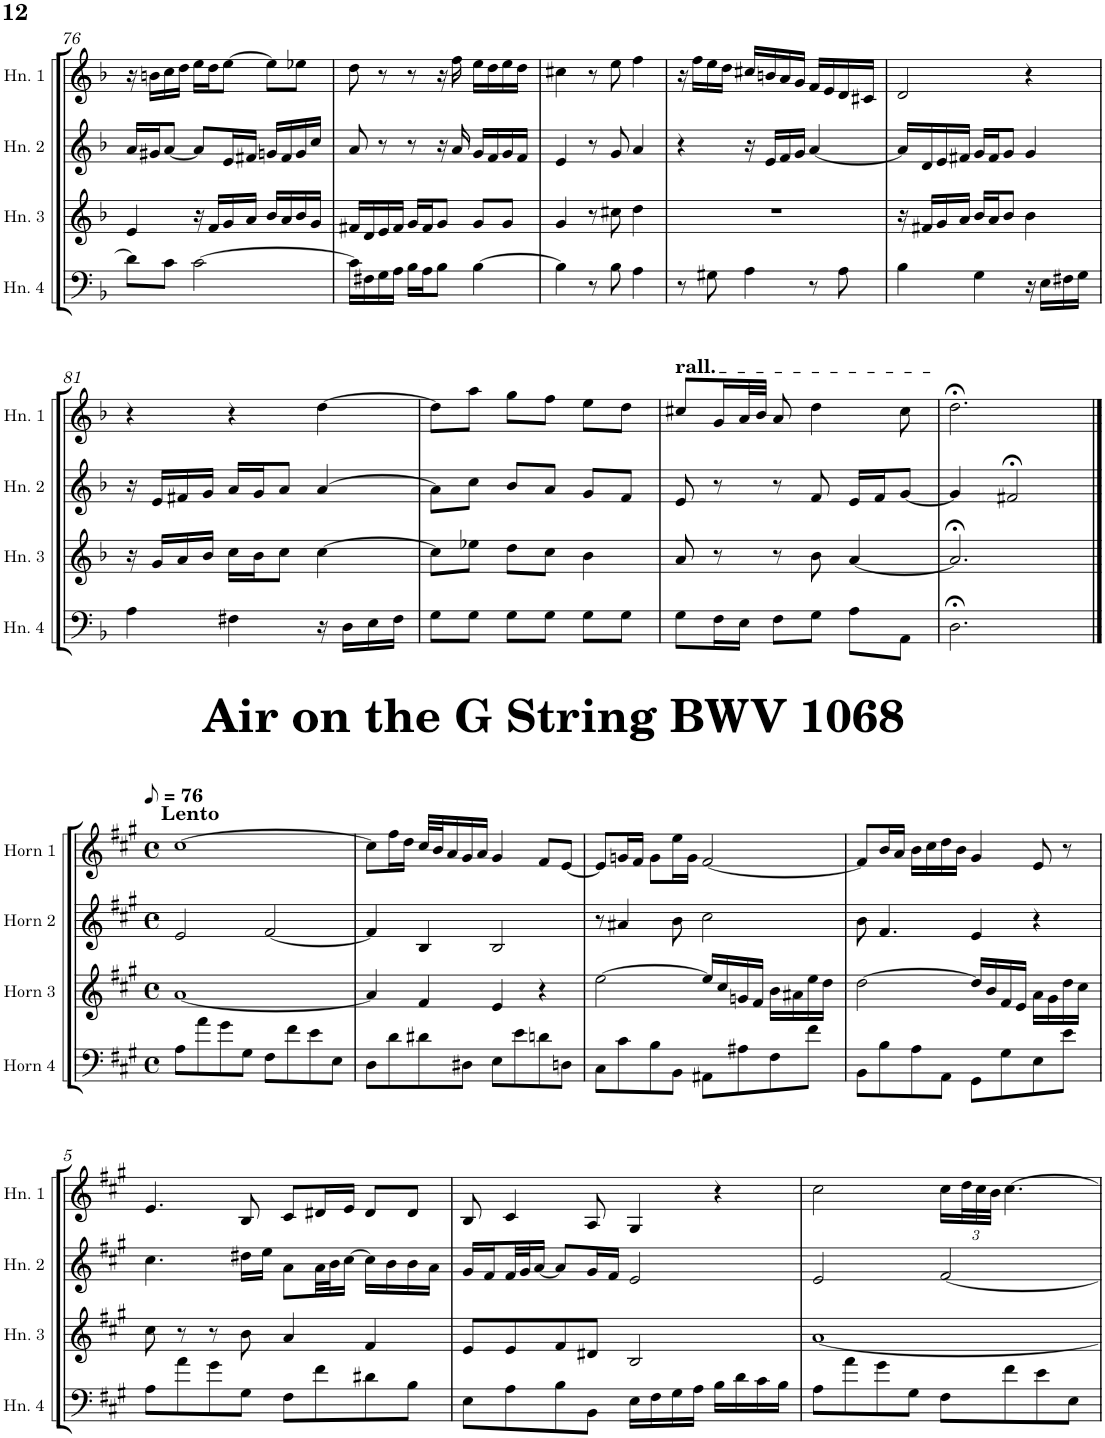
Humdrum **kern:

**kern	**kern	**kern	**kern
*part4	*part3	*part2	*part1
*staff4	*staff3	*staff2	*staff1
*I"Horn 4	*I"Horn 3	*I"Horn 2	*I"Horn 1
*I'Hn. 4	*I'Hn. 3	*I'Hn. 2	*I'Hn. 1
!!LO:PB:g=z
*clefF4	*clefG2	*clefG2	*clefG2
*Trd4c7	*Trd4c7	*Trd4c7	*Trd4c7
*k[b-]	*k[b-]	*k[b-]	*k[b-]
*M3/4	*M3/4	*M3/4	*M3/4
=76	=76	=76	=76
8d\L]	4e/	16a/LL	16r
.	.	16g#X/J	16bn\LL
8c\J	.	[8a/J	16cc\
.	.	.	16dd\JJ
[2c\	16r	8a/L]	16ee\LL
.	16f/LL	.	16dd\J
.	16g/	16e/L	[8ee\J
.	16a/JJ	16f#X/JJ	.
.	16b-/LL	16gn/LL	8ee\L]
.	16a/	16f#/	.
.	16b-/	16g/	8ee-X\J
.	16g/JJ	16cc/JJ	.
=77	=77	=77	=77
16c\LL]	16f#X/LL	8a/	8dd\
16F#X\	16d/	.	.
16G\	16e/	8r	8r
16A\JJ	16f#/JJ	.	.
16B-\LL	16g/LL	8r	8r
16A\J	16f#/J	.	.
8B-\J	8g/J	16r	16r
.	.	16a/	16ff\
[4B-\	8g/L	16g/LL	16ee\LL
.	.	16f/	16dd\
.	8g/J	16g/	16ee\
.	.	16f/JJ	16dd\JJ
=78	=78	=78	=78
4B-\]	4g/	4e/	4cc#X\
8r	8r	8r	8r
8B-\	8cc#X\	8g/	8ee\
4A\	4dd\	4a/	4ff\
=79	=79	=79	=79
8r	2.r	4r	16r
.	.	.	16ff\LL
8G#X\	.	.	16ee\
.	.	.	16dd\JJ
4A\	.	16r	16cc#X/LL
.	.	16e/LL	16bn/
.	.	16f/	16a/
.	.	16g/JJ	16g/JJ
8r	.	[4a/	16f/LL
.	.	.	16e/
8A\	.	.	16d/
.	.	.	16c#X/JJ
=80	=80	=80	=80
4B-\	16r	16a/LL]	2d/
.	16f#X/LL	16d/	.
.	16g/	16e/	.
.	16a/JJ	16f#X/JJ	.
4G\	16b-/LL	16g/LL	.
.	16a/J	16f#/J	.
.	8b-/J	8g/J	.
16r	4b-\	4g/	4r
16E\LL	.	.	.
16F#X\	.	.	.
16G\JJ	.	.	.
!!LO:LB:g=z
=81	=81	=81	=81
4A\	16r	16r	4r
.	16g/LL	16e/LL	.
.	16a/	16f#X/	.
.	16b-/JJ	16g/JJ	.
4F#X\	16cc\LL	16a/LL	4r
.	16b-\J	16g/J	.
.	8cc\J	8a/J	.
16r	[4cc\	[4a/	[4dd\
16D\LL	.	.	.
16E\	.	.	.
16F#\JJ	.	.	.
=82	=82	=82	=82
8G\L	8cc\L]	8a\L]	8dd\L]
8G\J	8ee-X\J	8cc\J	8aa\J
8G\L	8dd\L	8b-/L	8gg\L
8G\J	8cc\J	8a/J	8ff\J
8G\L	4b-\	8g/L	8ee\L
8G\J	.	8f/J	8dd\J
=83	=83	=83	=83
!	!	!	!LO:TX:a:t=rall.
8G\L	8a/	8e/	8cc#X/L
16F\L	8r	8r	16g/L
16E\JJ	.	.	32a/L
.	.	.	32b-/JJJ
8F\L	8r	8r	8a/
8G\J	8b-\	8f/	4dd\
8A\L	[4a/	16e/LL	.
.	.	16f/J	.
8AA\J	.	[8g/J	8cc#\
=84	=84	=84	=84
2.D;<\	2.a;</]	4g/]	2.dd;<\
.	.	2f#X;</	.
!!LO:LB:g=z
==1	==1	==1	==1
*k[f#c#g#]	*k[f#c#g#]	*k[f#c#g#]	*k[f#c#g#]
*M4/4	*M4/4	*M4/4	*M4/4
*met(c)	*met(c)	*met(c)	*met(c)
*	*	*	*MM38
!	!	!	!LO:TX:a:B:t=Lento
8A\L	[1a	2e/	[1cc#
8a\	.	.	.
8g#\	.	.	.
8G#\J	.	.	.
8F#\L	.	[2f#/	.
8f#\	.	.	.
8e\	.	.	.
8E\J	.	.	.
=2	=2	=2	=2
8D\L	4a/]	4f#/]	8cc#\L]
8d\	.	.	16ff#\L
.	.	.	16dd\JJ
8d#X\	4f#/	4B/	32cc#/LLL
.	.	.	32b/J
.	.	.	16a/
8D#X\J	.	.	16g#/
.	.	.	16a/JJ
8E\L	4e/	2B/	4g#/
8e\	.	.	.
8dn\	4r	.	8f#/L
8Dn\J	.	.	[8e/J
=3	=3	=3	=3
8C#\L	[2ee\	8r	8e/L]
8c#\	.	4a#X/	16gn/L
.	.	.	16f#/JJ
8B\	.	.	8g\L
8BB\J	.	8b\	16ee\L
.	.	.	16g\JJ
8AA#X\L	16ee/LL]	2cc#\	[2f#/
.	16cc#/	.	.
8A#X\	16gn/	.	.
.	16f#/JJ	.	.
8F#\	16b\LL	.	.
.	16a#X\	.	.
8f#\J	16ee\	.	.
.	16dd\JJ	.	.
=4	=4	=4	=4
8BB\L	[2dd\	8b\	8f#/L]
8B\	.	4.f#/	16b/L
.	.	.	16a/JJ
8A\	.	.	16b\LL
.	.	.	16cc#\
8AA\J	.	.	16dd\
.	.	.	16b\JJ
8GG#\L	16dd/LL]	4e/	4g#/
.	16b/	.	.
8G#\	16f#/	.	.
.	16e/JJ	.	.
8E\	16a\LL	4r	8e/
.	16g#\	.	.
8e\J	16dd\	.	8r
.	16cc#\JJ	.	.
!!LO:LB:g=z
=5	=5	=5	=5
8A\L	8cc#\	4.cc#\	4.e/
8a\	8r	.	.
8g#\	8r	.	.
8G#\J	8b\	16dd#X\LL	8B/
.	.	16ee\JJ	.
8F#\L	4a/	8a\L	8c#/L
8f#\	.	32a\LL	16d#X/L
.	.	32b\J	.
.	.	[16cc#\JJ	16e/JJ
8d#X\	4f#/	16cc#\LL]	8d#/L
.	.	16b\	.
8B\J	.	16b\	8d#/J
.	.	16a\JJ	.
=6	=6	=6	=6
8E\L	8e/L	16g#/LL	8B/
.	.	16f#/	.
8A\	8e/	32f#/L	4c#/
.	.	32g#/J	.
.	.	[16a/JJ	.
8B\	8f#/	8a/L]	.
8BB\J	8d#X/J	16g#/L	8A/
.	.	16f#/JJ	.
16E\LL	2B/	2e/	4G#/
16F#\	.	.	.
16G#\	.	.	.
16A\JJ	.	.	.
16B\LL	.	.	4r
16d\	.	.	.
16c#\	.	.	.
16B\JJ	.	.	.
=7	=7	=7	=7
8A\L	[1a	2e/	2cc#\
8a\	.	.	.
8g#\	.	.	.
8G#\J	.	.	.
8F#\L	.	[2f#/	16cc#\LL
*	*	*	*Xbrackettup
.	.	.	48dd\L
.	.	.	48cc#\
.	.	.	48b\JJJ
8f#\	.	.	[4.cc#\
8e\	.	.	.
8E\J	.	.	.
=	=	=	=
*-	*-	*-	*-
